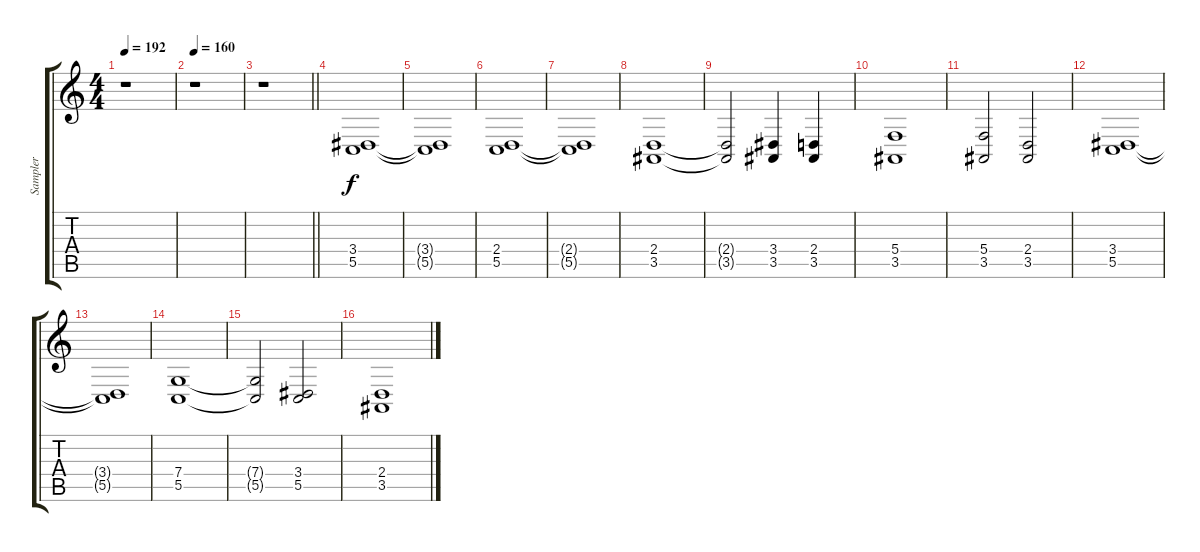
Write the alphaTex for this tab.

\track ("Sampler" "Sampler") {instrument stringensemble1}
\staff {score tabs}
\tuning (D4 A3 F3 C3 G2 C2) {hide}
\ts (4 4)
\tempo 192
\clef g2
\ks c
r.1{dy f} |
\tempo 160
r.1 |
\barLineRight lightlight
r.1 |
\section ("" "")
(3.4 5.5).1 |
(3.4{t} 5.5{t}).1 |
(2.4 5.5).1 |
(2.4{t} 5.5{t}).1 |
(2.4 3.5).1 |
(2.4{t} 3.5{t}).2 (3.4 3.5).4 (2.4 3.5).4 |
(5.4 3.5).1 |
(5.4 3.5).2 (2.4 3.5).2 |
(3.4 5.5).1 |
(3.4{t} 5.5{t}).1 |
(7.4 5.5).1 |
(7.4{t} 5.5{t}).2 (3.4 5.5).2 |
(2.4 3.5).1
